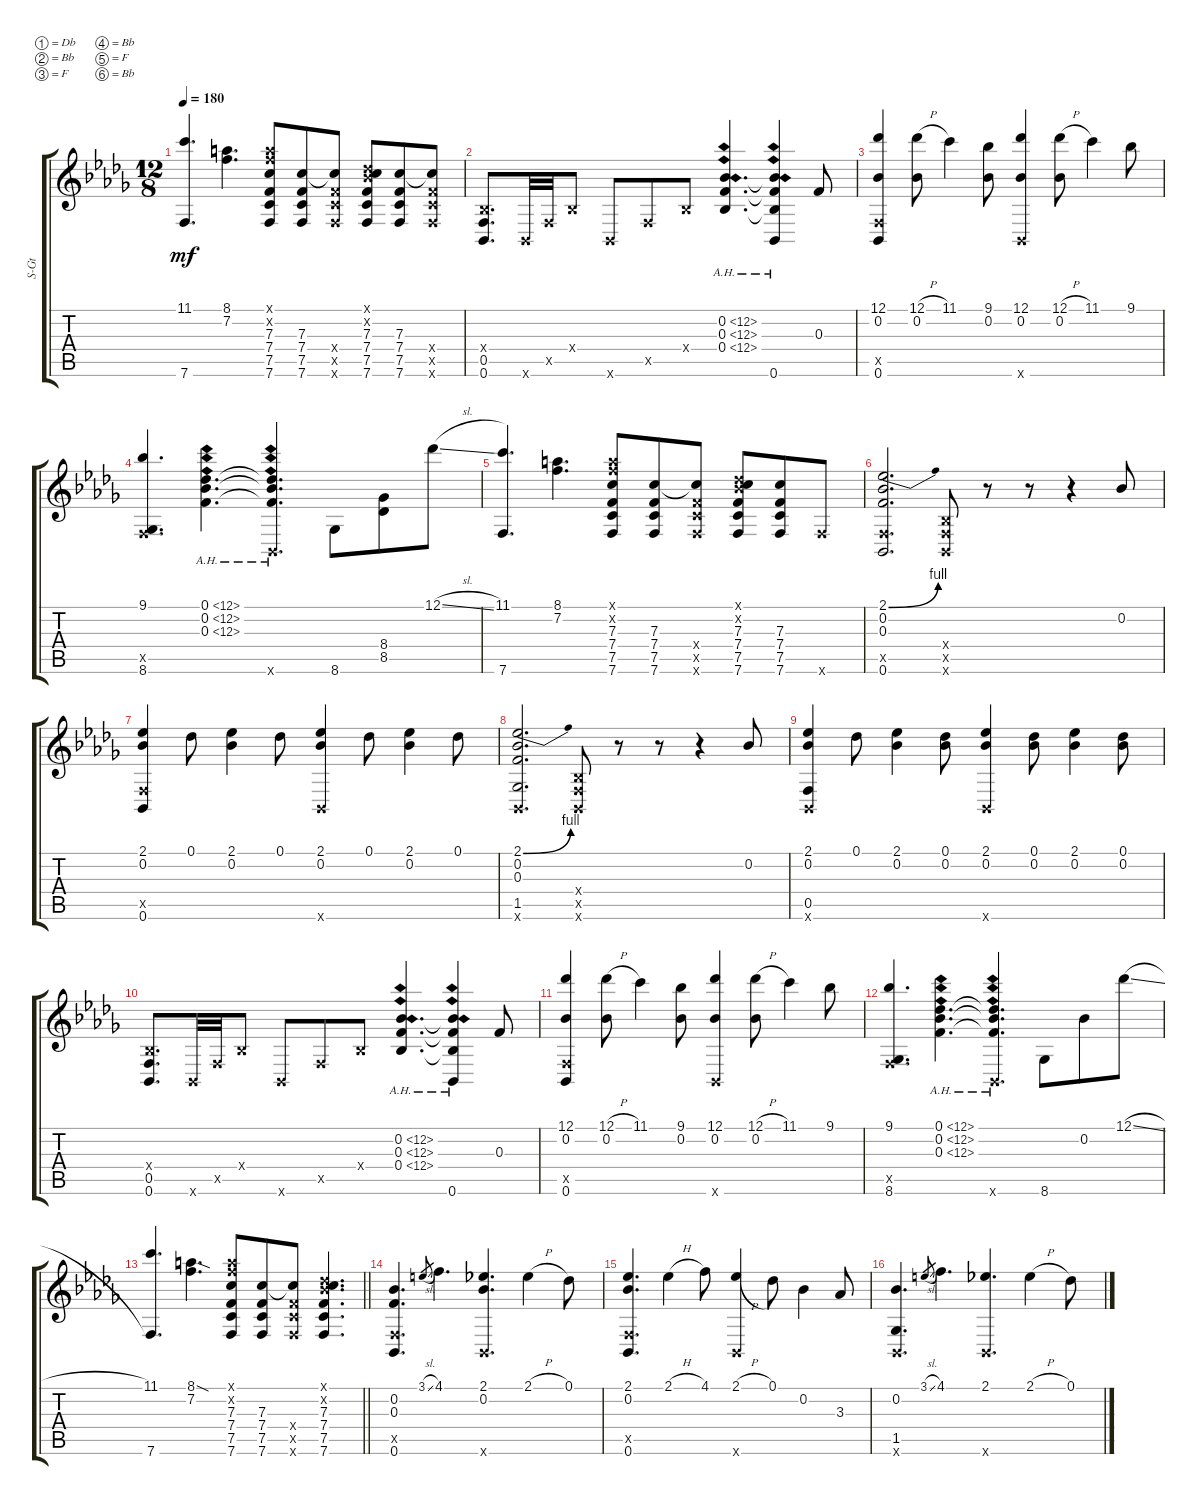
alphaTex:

\defaultSystemsLayout 4
\bracketExtendMode groupsimilarinstruments
\otherSystemsTrackNameOrientation horizontal
\track ("Steel Guitar" "S-Gt") {defaultSystemsLayout 2 instrument acousticguitarsteel}
\staff {score tabs}
\tuning (Db4 Bb3 F3 Bb2 F2 Bb1)
\ts (12 8)
\tempo 180
\clef g2
\ks db
(11.1{acc forcenatural} 7.6{acc forcenatural}).4{d dy mf beam Up} (8.1{acc forcenatural} 7.2{acc forcenatural}).4{d beam Down} (8.1{x acc forcenatural} 7.2{x acc forcenatural} 7.3{acc forcenatural} 7.4{acc forcenatural} 7.5{acc forcenatural} 7.6{acc forcenatural}).8{beam Up} (7.6{acc forcenatural} 7.5{acc forcenatural} 7.4{acc forcenatural} 7.3{acc forcenatural}).8{beam Up} (7.6{x acc forcenatural} 7.5{x acc forcenatural} 7.4{x acc forcenatural} 7.3{t acc forcenatural}).8{beam Up} (7.3{acc forcenatural} 7.4{acc forcenatural} 7.5{acc forcenatural} 7.6{acc forcenatural} 0.2{x acc b} 0.1{x acc b}).8{beam Up} (7.3{acc forcenatural} 7.4{acc forcenatural} 7.5{acc forcenatural} 7.6{acc forcenatural}).8{beam Up} (7.3{t acc forcenatural} 7.4{x acc forcenatural} 7.5{x acc forcenatural} 7.6{x acc forcenatural}).8{beam Up} |
(0.6{acc b} 0.5{acc forcenatural} 0.4{x acc b}).8{d beam Up} 0.6{x acc b}.32{beam Up} 0.5{x acc forcenatural}.32{beam Up} 0.4{x acc b}.8{beam Up} 0.6{x acc b}.8{beam Up} 0.5{x acc forcenatural}.8{beam Up} 0.4{x acc b}.8{beam Up} (0.2{ah 12 acc b} 0.3{ah 12 acc forcenatural} 0.4{ah 12 acc b}).4{d beam Up} (0.2{ah 12 t acc b} 0.3{ah 12 t acc forcenatural} 0.4{ah 12 t acc b} 0.6{acc b}).4{beam Up} 0.3{acc forcenatural}.8{beam Up} |
(0.2{acc b} 12.1{acc b} 0.6{acc b} 0.5{x acc forcenatural}).4{beam Up} (12.1{h acc b} 0.2{acc b}).8{beam Down} 11.1{acc forcenatural}.4{beam Down} (9.1{acc b} 0.2{acc b}).8{beam Down} (12.1{acc b} 0.2{acc b} 0.6{x acc b}).4{beam Up} (12.1{h acc b} 0.2{acc b}).8{beam Down} 11.1{acc forcenatural}.4{beam Down} 9.1{acc b}.8{beam Down} |
(9.1{acc b} 8.6{acc b} 0.5{x acc forcenatural}).4{d beam Up} (0.1{ah 12 acc b} 0.2{ah 12 acc b} 0.3{ah 12 acc forcenatural}).4{d beam Down} (0.1{ah 12 t acc b} 0.2{ah 12 t acc b} 0.3{ah 12 t acc forcenatural} 0.6{x acc b}).4{d beam Up} 8.6{acc b}.8{beam Down} (8.4{acc b} 8.5{acc b}).8{beam Down} 12.1{sl acc b}.8{beam Down} |
(11.1{acc forcenatural} 7.6{acc forcenatural}).4{d beam Up} (8.1{acc forcenatural} 7.2{acc forcenatural}).4{d beam Down} (8.1{x acc forcenatural} 7.2{x acc forcenatural} 7.3{acc forcenatural} 7.4{acc forcenatural} 7.5{acc forcenatural} 7.6{acc forcenatural}).8{beam Up} (7.6{acc forcenatural} 7.5{acc forcenatural} 7.4{acc forcenatural} 7.3{acc forcenatural}).8{beam Up} (7.6{x acc forcenatural} 7.5{x acc forcenatural} 7.4{x acc forcenatural} 7.3{t acc forcenatural}).8{beam Up} (7.3{acc forcenatural} 7.4{acc forcenatural} 7.5{acc forcenatural} 7.6{acc forcenatural} 0.2{x acc b} 0.1{x acc b}).8{beam Up} (7.3{acc forcenatural} 7.4{acc forcenatural} 7.5{acc forcenatural} 7.6{acc forcenatural}).8{beam Up} 7.6{x acc forcenatural}.8{beam Up} |
(2.1{be (bend 0 0 39.6 4) acc b} 0.2{acc b} 0.3{acc forcenatural} 0.6{acc b} 0.5{x acc forcenatural}).2{d beam Up} (0.6{x acc b} 0.5{x acc forcenatural} 0.4{x acc b}).8{beam Up} r.8{beam Up} r.8{beam Up} r.4{beam Up} 0.2{acc b}.8{beam Up} |
(0.6{acc b} 2.1{acc b} 0.2{acc b} 0.5{x acc forcenatural}).4{beam Up} 0.1{acc b}.8{beam Down} (2.1{acc b} 0.2{acc b}).4{beam Down} 0.1{acc b}.8{beam Down} (2.1{acc b} 0.2{acc b} 0.6{x acc b}).4{beam Up} 0.1{acc b}.8{beam Down} (2.1{acc b} 0.2{acc b}).4{beam Down} 0.1{acc b}.8{beam Down} |
(2.1{be (bend 0 0 41.4 4) acc b} 0.2{acc b} 0.3{acc forcenatural} 1.5{acc b} 0.6{x acc b}).2{d beam Up} (0.6{x acc b} 0.5{x acc forcenatural} 0.4{x acc b}).8{beam Up} r.8{beam Up} r.8{beam Up} r.4{beam Up} 0.2{acc b}.8{beam Up} |
(0.6{x acc b} 2.1{acc b} 0.2{acc b} 0.5{acc forcenatural}).4{beam Up} 0.1{acc b}.8{beam Down} (2.1{acc b} 0.2{acc b}).4{beam Down} (0.1{acc b} 0.2{acc b}).8{beam Down} (2.1{acc b} 0.2{acc b} 0.6{x acc b}).4{beam Up} (0.1{acc b} 0.2{acc b}).8{beam Down} (2.1{acc b} 0.2{acc b}).4{beam Down} (0.1{acc b} 0.2{acc b}).8{beam Down} |
(0.6{acc b} 0.5{acc forcenatural} 0.4{x acc b}).8{d beam Up} 0.6{x acc b}.32{beam Up} 0.5{x acc forcenatural}.32{beam Up} 0.4{x acc b}.8{beam Up} 0.6{x acc b}.8{beam Up} 0.5{x acc forcenatural}.8{beam Up} 0.4{x acc b}.8{beam Up} (0.2{ah 12 acc b} 0.3{ah 12 acc forcenatural} 0.4{ah 12 acc b}).4{d beam Up} (0.2{ah 12 t acc b} 0.3{ah 12 t acc forcenatural} 0.4{ah 12 t acc b} 0.6{acc b}).4{beam Up} 0.3{acc forcenatural}.8{beam Up} |
(0.2{acc b} 12.1{acc b} 0.6{acc b} 0.5{x acc forcenatural}).4{beam Up} (12.1{h acc b} 0.2{acc b}).8{beam Down} 11.1{acc forcenatural}.4{beam Down} (9.1{acc b} 0.2{acc b}).8{beam Down} (12.1{acc b} 0.2{acc b} 0.6{x acc b}).4{beam Up} (12.1{h acc b} 0.2{acc b}).8{beam Down} 11.1{acc forcenatural}.4{beam Down} 9.1{acc b}.8{beam Down} |
(9.1{acc b} 8.6{acc b} 0.5{x acc forcenatural}).4{d beam Up} (0.1{ah 12 acc b} 0.2{ah 12 acc b} 0.3{ah 12 acc forcenatural}).4{d beam Down} (0.1{ah 12 t acc b} 0.2{ah 12 t acc b} 0.3{ah 12 t acc forcenatural} 0.6{x acc b}).4{d beam Up} 8.6{acc b}.8{beam Down} 0.2{acc b}.8{beam Down} 12.1{sl acc b}.8{beam Down} |
\scale
1.00468
\barLineRight lightlight
(11.1{acc forcenatural} 7.6{acc forcenatural}).4{d beam Up} (8.1{sod acc forcenatural} 7.2{acc forcenatural}).4{d beam Down} (8.1{x acc forcenatural} 7.2{x acc forcenatural} 7.3{acc forcenatural} 7.4{acc forcenatural} 7.5{acc forcenatural} 7.6{acc forcenatural}).8{beam Up} (7.6{acc forcenatural} 7.5{acc forcenatural} 7.4{acc forcenatural} 7.3{acc forcenatural}).8{beam Up} (7.6{x acc forcenatural} 7.5{x acc forcenatural} 7.4{x acc forcenatural} 7.3{t acc forcenatural}).8{beam Up} (7.3{acc forcenatural} 7.4{acc forcenatural} 7.5{acc forcenatural} 7.6{acc forcenatural} 0.2{x acc b} 0.1{x acc b}).4{d beam Up} |
\scale
0.995321 (0.2{acc b} 0.3{acc forcenatural} 0.6{acc b} 0.5{x acc forcenatural}).4{d beam Up} 3.1{sl acc forcenatural}.8{gr beam Up} 4.1{acc forcenatural}.4{d beam Down} (0.2{acc b} 2.1{acc b} 0.6{x acc b}).4{d beam Up} 2.1{h acc b}.4{beam Down} 0.1{acc b}.8{beam Down} |
(2.1{acc b} 0.6{acc b} 0.5{x acc forcenatural} 0.2{acc b}).4{d beam Up} 2.1{h acc b}.4{beam Down} 4.1{acc forcenatural}.8{beam Down} (2.1{h acc b} 0.6{x acc b}).4{beam Up} 0.1{acc b}.8{beam Down} 0.2{acc b}.4{beam Down} 3.3{acc b}.8{beam Up} |
(1.5{acc b} 0.2{acc b} 0.6{x acc b}).4{d beam Up} 3.1{sl acc forcenatural}.8{gr beam Up} 4.1{acc forcenatural}.4{d beam Down} (2.1{acc b} 0.6{x acc b}).4{d beam Up} 2.1{h acc b}.4{beam Down} 0.1{acc b}.8{beam Down}
